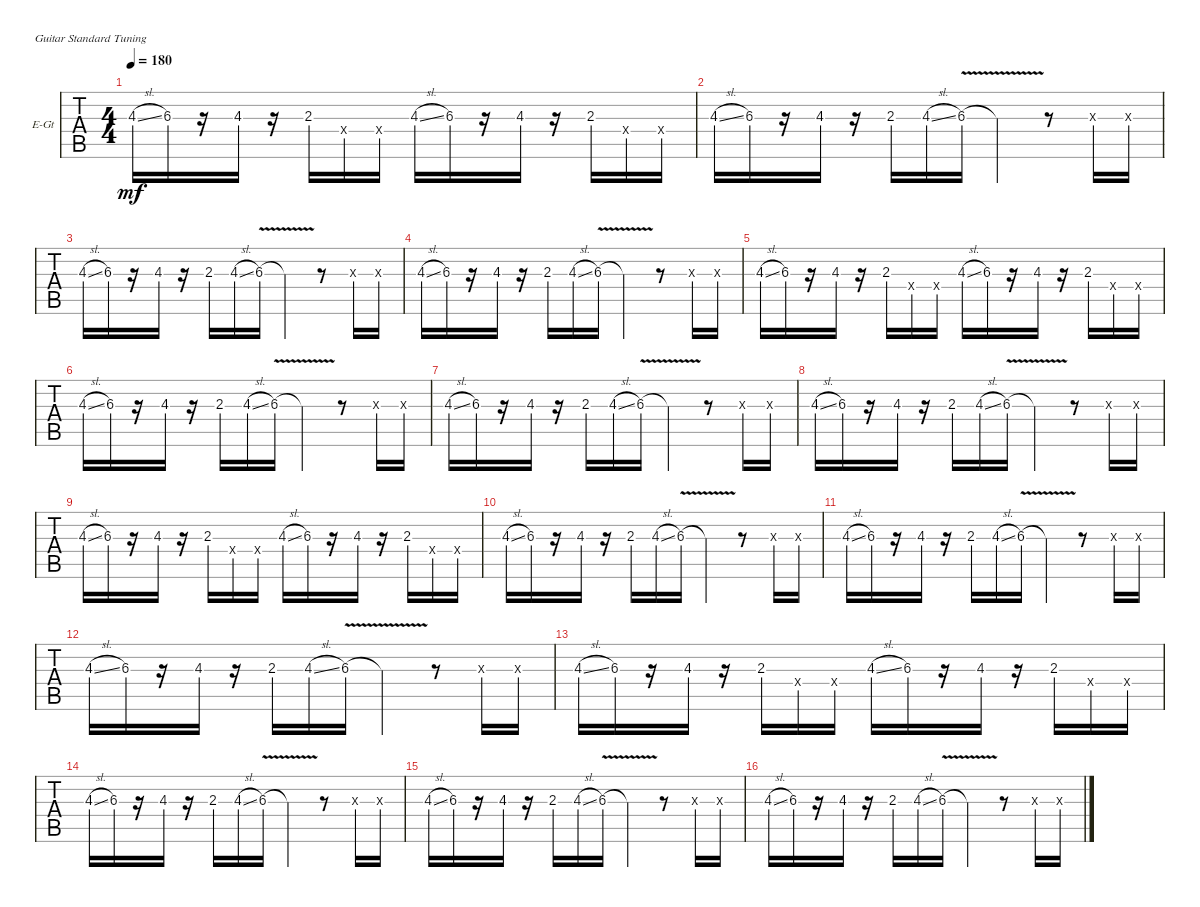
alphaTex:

\defaultSystemsLayout 4
\bracketExtendMode groupsimilarinstruments
\firstSystemTrackNameOrientation horizontal
\otherSystemsTrackNameOrientation horizontal
\track ("Funk Guitar 1" "E-Gt") {instrument electricguitarclean}
\staff {tabs}
\tuning (E4 B3 G3 D3 A2 E2)
\ts (4 4)
\tempo 180
\clef g2
\scale
0.333333
\ks f#minor
4.3{sl}.16{dy mf} 6.3.16 r.16 4.3.16 r.16 2.3.16 0.4{x}.16 0.4{x}.16 4.3{sl}.16 6.3.16 r.16 4.3.16 r.16 2.3.16 0.4{x}.16 0.4{x}.16 |
\scale
0.333333 4.3{sl}.16 6.3.16 r.16 4.3.16 r.16 2.3.16 4.3{sl}.16 6.3{v}.16 6.3{v t}.4 r.8 0.3{x}.16 0.3{x}.16 |
\scale
0.333333 4.3{sl}.16 6.3.16 r.16 4.3.16 r.16 2.3.16 4.3{sl}.16 6.3{v}.16 6.3{v t}.4 r.8 0.3{x}.16 0.3{x}.16 |
\scale
0.333333 4.3{sl}.16 6.3.16 r.16 4.3.16 r.16 2.3.16 4.3{sl}.16 6.3{v}.16 6.3{v t}.4 r.8 0.3{x}.16 0.3{x}.16 |
\scale
0.333333 4.3{sl}.16 6.3.16 r.16 4.3.16 r.16 2.3.16 0.4{x}.16 0.4{x}.16 4.3{sl}.16 6.3.16 r.16 4.3.16 r.16 2.3.16 0.4{x}.16 0.4{x}.16 |
\scale
0.333333 4.3{sl}.16 6.3.16 r.16 4.3.16 r.16 2.3.16 4.3{sl}.16 6.3{v}.16 6.3{v t}.4 r.8 0.3{x}.16 0.3{x}.16 |
\scale
0.333333 4.3{sl}.16 6.3.16 r.16 4.3.16 r.16 2.3.16 4.3{sl}.16 6.3{v}.16 6.3{v t}.4 r.8 0.3{x}.16 0.3{x}.16 |
\scale
0.333333 4.3{sl}.16 6.3.16 r.16 4.3.16 r.16 2.3.16 4.3{sl}.16 6.3{v}.16 6.3{v t}.4 r.8 0.3{x}.16 0.3{x}.16 |
\scale
0.333333 4.3{sl}.16 6.3.16 r.16 4.3.16 r.16 2.3.16 0.4{x}.16 0.4{x}.16 4.3{sl}.16 6.3.16 r.16 4.3.16 r.16 2.3.16 0.4{x}.16 0.4{x}.16 |
\scale
0.333333 4.3{sl}.16 6.3.16 r.16 4.3.16 r.16 2.3.16 4.3{sl}.16 6.3{v}.16 6.3{v t}.4 r.8 0.3{x}.16 0.3{x}.16 |
\scale
0.333333 4.3{sl}.16 6.3.16 r.16 4.3.16 r.16 2.3.16 4.3{sl}.16 6.3{v}.16 6.3{v t}.4 r.8 0.3{x}.16 0.3{x}.16 |
\scale
0.333333 4.3{sl}.16 6.3.16 r.16 4.3.16 r.16 2.3.16 4.3{sl}.16 6.3{v}.16 6.3{v t}.4 r.8 0.3{x}.16 0.3{x}.16 |
\scale
0.333333 4.3{sl}.16 6.3.16 r.16 4.3.16 r.16 2.3.16 0.4{x}.16 0.4{x}.16 4.3{sl}.16 6.3.16 r.16 4.3.16 r.16 2.3.16 0.4{x}.16 0.4{x}.16 |
\scale
0.333333 4.3{sl}.16 6.3.16 r.16 4.3.16 r.16 2.3.16 4.3{sl}.16 6.3{v}.16 6.3{v t}.4 r.8 0.3{x}.16 0.3{x}.16 |
\scale
0.333333 4.3{sl}.16 6.3.16 r.16 4.3.16 r.16 2.3.16 4.3{sl}.16 6.3{v}.16 6.3{v t}.4 r.8 0.3{x}.16 0.3{x}.16 |
\scale
0.333333 4.3{sl}.16 6.3.16 r.16 4.3.16 r.16 2.3.16 4.3{sl}.16 6.3{v}.16 6.3{v t}.4 r.8 0.3{x}.16 0.3{x}.16
